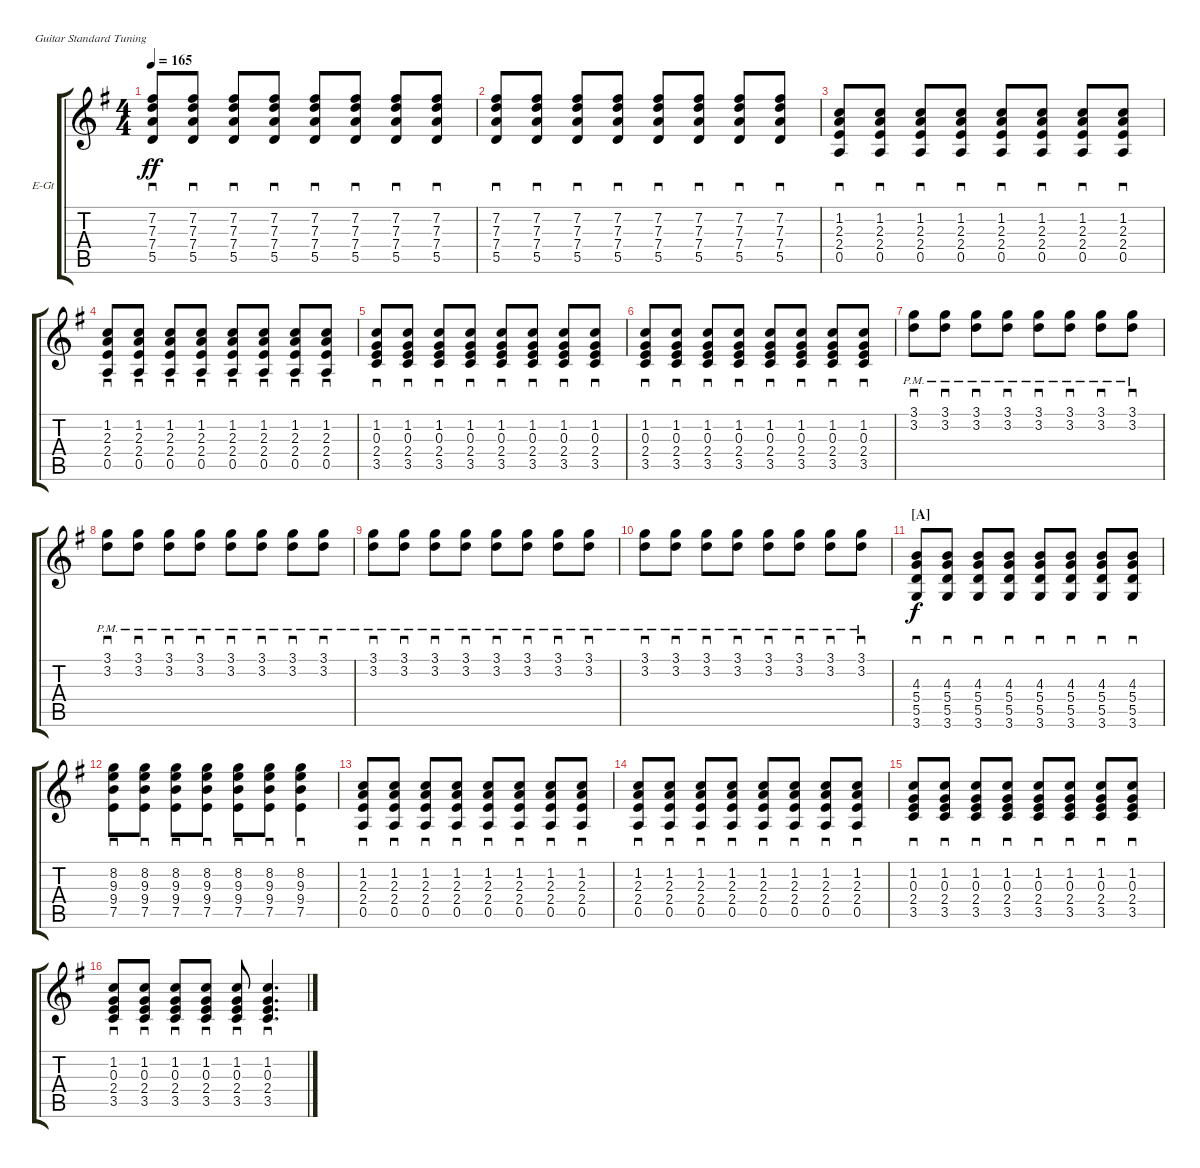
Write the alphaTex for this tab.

\defaultSystemsLayout 4
\bracketExtendMode groupsimilarinstruments
\firstSystemTrackNameOrientation horizontal
\otherSystemsTrackNameOrientation horizontal
\track ("Nick Valensi" "E-Gt") {instrument electricguitarclean}
\staff {score tabs}
\tuning (E4 B3 G3 D3 A2 E2)
\ts (4 4)
\tempo 165
\clef g2
\ks g
(5.5 7.4 7.3 7.2).8{sd dy ff} (5.5 7.4 7.3 7.2).8{sd} (5.5 7.4 7.3 7.2).8{sd} (5.5 7.4 7.3 7.2).8{sd} (5.5 7.4 7.3 7.2).8{sd} (5.5 7.4 7.3 7.2).8{sd} (5.5 7.4 7.3 7.2).8{sd} (5.5 7.4 7.3 7.2).8{sd} |
(5.5 7.4 7.3 7.2).8{sd} (5.5 7.4 7.3 7.2).8{sd} (5.5 7.4 7.3 7.2).8{sd} (5.5 7.4 7.3 7.2).8{sd} (5.5 7.4 7.3 7.2).8{sd} (5.5 7.4 7.3 7.2).8{sd} (5.5 7.4 7.3 7.2).8{sd} (5.5 7.4 7.3 7.2).8{sd} |
(0.5 2.4 2.3 1.2).8{sd} (0.5 2.4 2.3 1.2).8{sd} (0.5 2.4 2.3 1.2).8{sd} (0.5 2.4 2.3 1.2).8{sd} (0.5 2.4 2.3 1.2).8{sd} (0.5 2.4 2.3 1.2).8{sd} (0.5 2.4 2.3 1.2).8{sd} (0.5 2.4 2.3 1.2).8{sd} |
(0.5 2.4 2.3 1.2).8{sd} (0.5 2.4 2.3 1.2).8{sd} (0.5 2.4 2.3 1.2).8{sd} (0.5 2.4 2.3 1.2).8{sd} (0.5 2.4 2.3 1.2).8{sd} (0.5 2.4 2.3 1.2).8{sd} (0.5 2.4 2.3 1.2).8{sd} (0.5 2.4 2.3 1.2).8{sd} |
(3.5 2.4 0.3 1.2).8{sd} (3.5 2.4 0.3 1.2).8{sd} (3.5 2.4 0.3 1.2).8{sd} (3.5 2.4 0.3 1.2).8{sd} (3.5 2.4 0.3 1.2).8{sd} (3.5 2.4 0.3 1.2).8{sd} (3.5 2.4 0.3 1.2).8{sd} (3.5 2.4 0.3 1.2).8{sd} |
(3.5 2.4 0.3 1.2).8{sd} (3.5 2.4 0.3 1.2).8{sd} (3.5 2.4 0.3 1.2).8{sd} (3.5 2.4 0.3 1.2).8{sd} (3.5 2.4 0.3 1.2).8{sd} (3.5 2.4 0.3 1.2).8{sd} (3.5 2.4 0.3 1.2).8{sd} (3.5 2.4 0.3 1.2).8{sd} |
(3.2{pm} 3.1{pm}).8{sd} (3.2{pm} 3.1{pm}).8{sd} (3.2{pm} 3.1{pm}).8{sd} (3.2{pm} 3.1{pm}).8{sd} (3.2{pm} 3.1{pm}).8{sd} (3.2{pm} 3.1{pm}).8{sd} (3.2{pm} 3.1{pm}).8{sd} (3.2{pm} 3.1{pm}).8{sd} |
(3.2{pm} 3.1{pm}).8{sd} (3.2{pm} 3.1{pm}).8{sd} (3.2{pm} 3.1{pm}).8{sd} (3.2{pm} 3.1{pm}).8{sd} (3.2{pm} 3.1{pm}).8{sd} (3.2{pm} 3.1{pm}).8{sd} (3.2{pm} 3.1{pm}).8{sd} (3.2{pm} 3.1{pm}).8{sd} |
(3.2{pm} 3.1{pm}).8{sd} (3.2{pm} 3.1{pm}).8{sd} (3.2{pm} 3.1{pm}).8{sd} (3.2{pm} 3.1{pm}).8{sd} (3.2{pm} 3.1{pm}).8{sd} (3.2{pm} 3.1{pm}).8{sd} (3.2{pm} 3.1{pm}).8{sd} (3.2{pm} 3.1{pm}).8{sd} |
(3.2{pm} 3.1{pm}).8{sd} (3.2{pm} 3.1{pm}).8{sd} (3.2{pm} 3.1{pm}).8{sd} (3.2{pm} 3.1{pm}).8{sd} (3.2{pm} 3.1{pm}).8{sd} (3.2{pm} 3.1{pm}).8{sd} (3.2{pm} 3.1{pm}).8{sd} (3.2{pm} 3.1{pm}).8{sd} |
\section ("A" "")
(3.6 5.5 5.4 4.3).8{sd dy f} (3.6 5.5 5.4 4.3).8{sd} (3.6 5.5 5.4 4.3).8{sd} (3.6 5.5 5.4 4.3).8{sd} (3.6 5.5 5.4 4.3).8{sd} (3.6 5.5 5.4 4.3).8{sd} (3.6 5.5 5.4 4.3).8{sd} (3.6 5.5 5.4 4.3).8{sd} |
(7.5 9.4 9.3 8.2).8{sd} (7.5 9.4 9.3 8.2).8{sd} (7.5 9.4 9.3 8.2).8{sd} (7.5 9.4 9.3 8.2).8{sd} (7.5 9.4 9.3 8.2).8{sd} (7.5 9.4 9.3 8.2).8{sd} (7.5 9.4 9.3 8.2).4{sd} |
(0.5 2.4 2.3 1.2).8{sd} (0.5 2.4 2.3 1.2).8{sd} (0.5 2.4 2.3 1.2).8{sd} (0.5 2.4 2.3 1.2).8{sd} (0.5 2.4 2.3 1.2).8{sd} (0.5 2.4 2.3 1.2).8{sd} (0.5 2.4 2.3 1.2).8{sd} (0.5 2.4 2.3 1.2).8{sd} |
(0.5 2.4 2.3 1.2).8{sd} (0.5 2.4 2.3 1.2).8{sd} (0.5 2.4 2.3 1.2).8{sd} (0.5 2.4 2.3 1.2).8{sd} (0.5 2.4 2.3 1.2).8{sd} (0.5 2.4 2.3 1.2).8{sd} (0.5 2.4 2.3 1.2).8{sd} (0.5 2.4 2.3 1.2).8{sd} |
(3.5 2.4 0.3 1.2).8{sd} (3.5 2.4 0.3 1.2).8{sd} (3.5 2.4 0.3 1.2).8{sd} (3.5 2.4 0.3 1.2).8{sd} (3.5 2.4 0.3 1.2).8{sd} (3.5 2.4 0.3 1.2).8{sd} (3.5 2.4 0.3 1.2).8{sd} (3.5 2.4 0.3 1.2).8{sd} |
(3.5 2.4 0.3 1.2).8{sd} (3.5 2.4 0.3 1.2).8{sd} (3.5 2.4 0.3 1.2).8{sd} (3.5 2.4 0.3 1.2).8{sd} (3.5 2.4 0.3 1.2).8{sd} (3.5 2.4 0.3 1.2).4{d sd}
